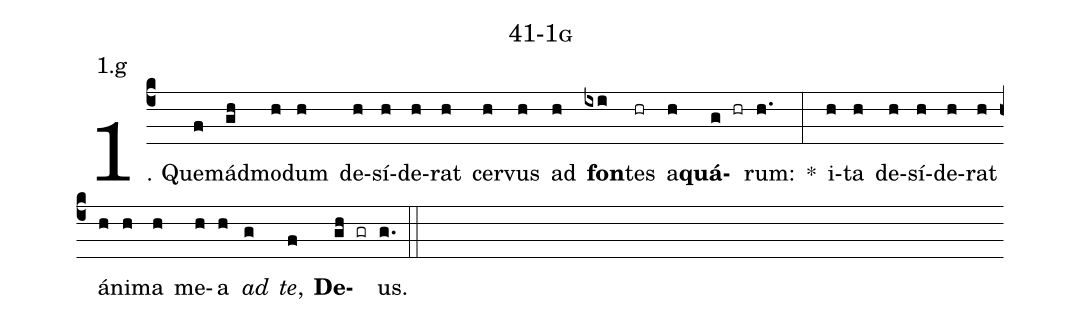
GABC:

name: 41-1g;
annotation: 1.g;
%%
(c4)1. Quem(f)ád(gh)mo(h)dum(h) de(h)sí(h)de(h)rat(h) cer(h)vus(h) ad(h) <b>fon</b>(ixi)tes(hr) a(h)<b>quá</b>(g hr)rum:(h.) *(:) i(h)ta(h) de(h)sí(h)de(h)rat(h) á(h)ni(h)ma(h) me(h)a(h) <i>ad</i>(g) <i>te</i>,(f) <b>De</b>(gh gr)us.(g.) (::)
